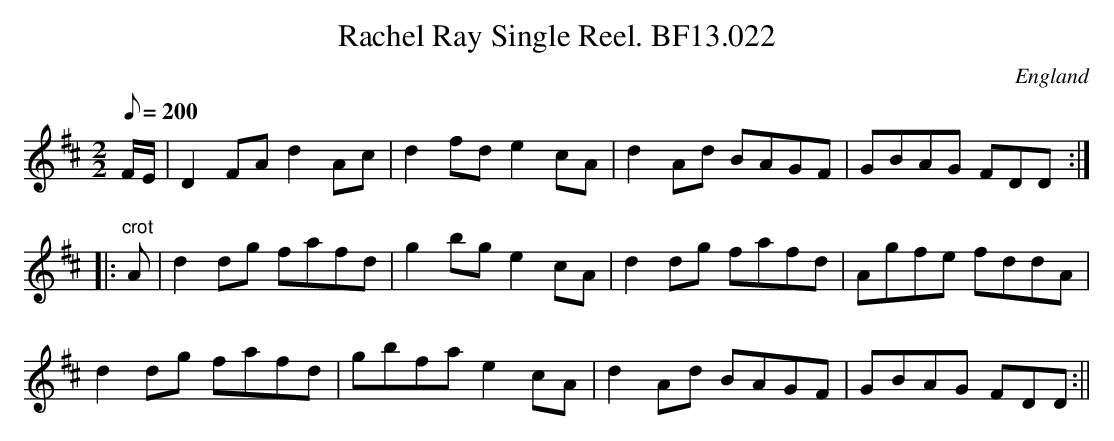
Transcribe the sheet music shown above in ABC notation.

X:1
T:Rachel Ray Single Reel. BF13.022
M:2/2
L:1/8
Q:200
O:England
K:D Major
F/2E/2|D2FAd2Ac|d2fde2cA|d2Ad BAGF|GBAG FDD:|!
|:"crot"A|d2dg fafd|g2bge2cA|d2dg fafd|Agfe fddA|!
d2dg fafd|gbfa e2cA|d2Ad BAGF|GBAG FDD:||
